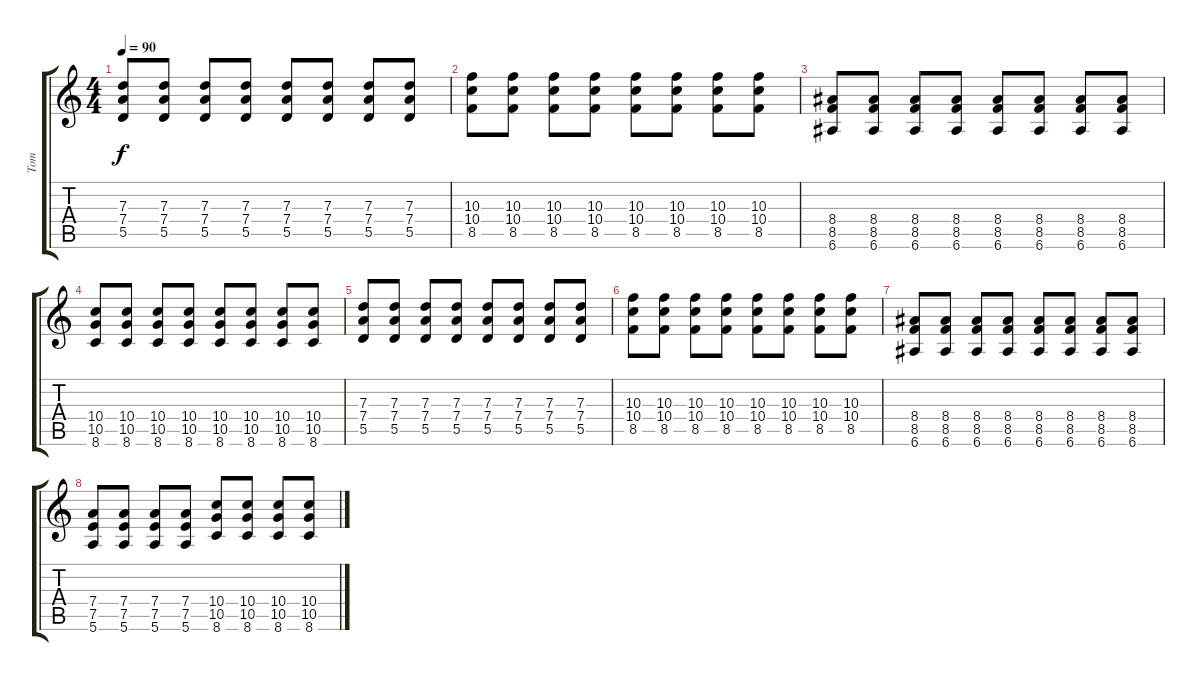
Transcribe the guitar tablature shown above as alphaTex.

\track ("Tom" "Tom") {instrument distortionguitar}
\staff {score tabs}
\tuning (E4 B3 G3 D3 A2 E2) {hide}
\ts (4 4)
\tempo 90
\clef g2
\ks c
(7.3 7.4 5.5).8{dy f} (7.3 7.4 5.5).8 (7.3 7.4 5.5).8 (7.3 7.4 5.5).8 (7.3 7.4 5.5).8 (7.3 7.4 5.5).8 (7.3 7.4 5.5).8 (7.3 7.4 5.5).8 |
(10.3 10.4 8.5).8 (10.3 10.4 8.5).8 (10.3 10.4 8.5).8 (10.3 10.4 8.5).8 (10.3 10.4 8.5).8 (10.3 10.4 8.5).8 (10.3 10.4 8.5).8 (10.3 10.4 8.5).8 |
(8.4 8.5 6.6).8 (8.4 8.5 6.6).8 (8.4 8.5 6.6).8 (8.4 8.5 6.6).8 (8.4 8.5 6.6).8 (8.4 8.5 6.6).8 (8.4 8.5 6.6).8 (8.4 8.5 6.6).8 |
(10.4 10.5 8.6).8 (10.4 10.5 8.6).8 (10.4 10.5 8.6).8 (10.4 10.5 8.6).8 (10.4 10.5 8.6).8 (10.4 10.5 8.6).8 (10.4 10.5 8.6).8 (10.4 10.5 8.6).8 |
(7.3 7.4 5.5).8 (7.3 7.4 5.5).8 (7.3 7.4 5.5).8 (7.3 7.4 5.5).8 (7.3 7.4 5.5).8 (7.3 7.4 5.5).8 (7.3 7.4 5.5).8 (7.3 7.4 5.5).8 |
(10.3 10.4 8.5).8 (10.3 10.4 8.5).8 (10.3 10.4 8.5).8 (10.3 10.4 8.5).8 (10.3 10.4 8.5).8 (10.3 10.4 8.5).8 (10.3 10.4 8.5).8 (10.3 10.4 8.5).8 |
(8.4 8.5 6.6).8 (8.4 8.5 6.6).8 (8.4 8.5 6.6).8 (8.4 8.5 6.6).8 (8.4 8.5 6.6).8 (8.4 8.5 6.6).8 (8.4 8.5 6.6).8 (8.4 8.5 6.6).8 |
(7.4 7.5 5.6).8 (7.4 7.5 5.6).8 (7.4 7.5 5.6).8 (7.4 7.5 5.6).8 (10.4 10.5 8.6).8 (10.4 10.5 8.6).8 (10.4 10.5 8.6).8 (10.4 10.5 8.6).8
